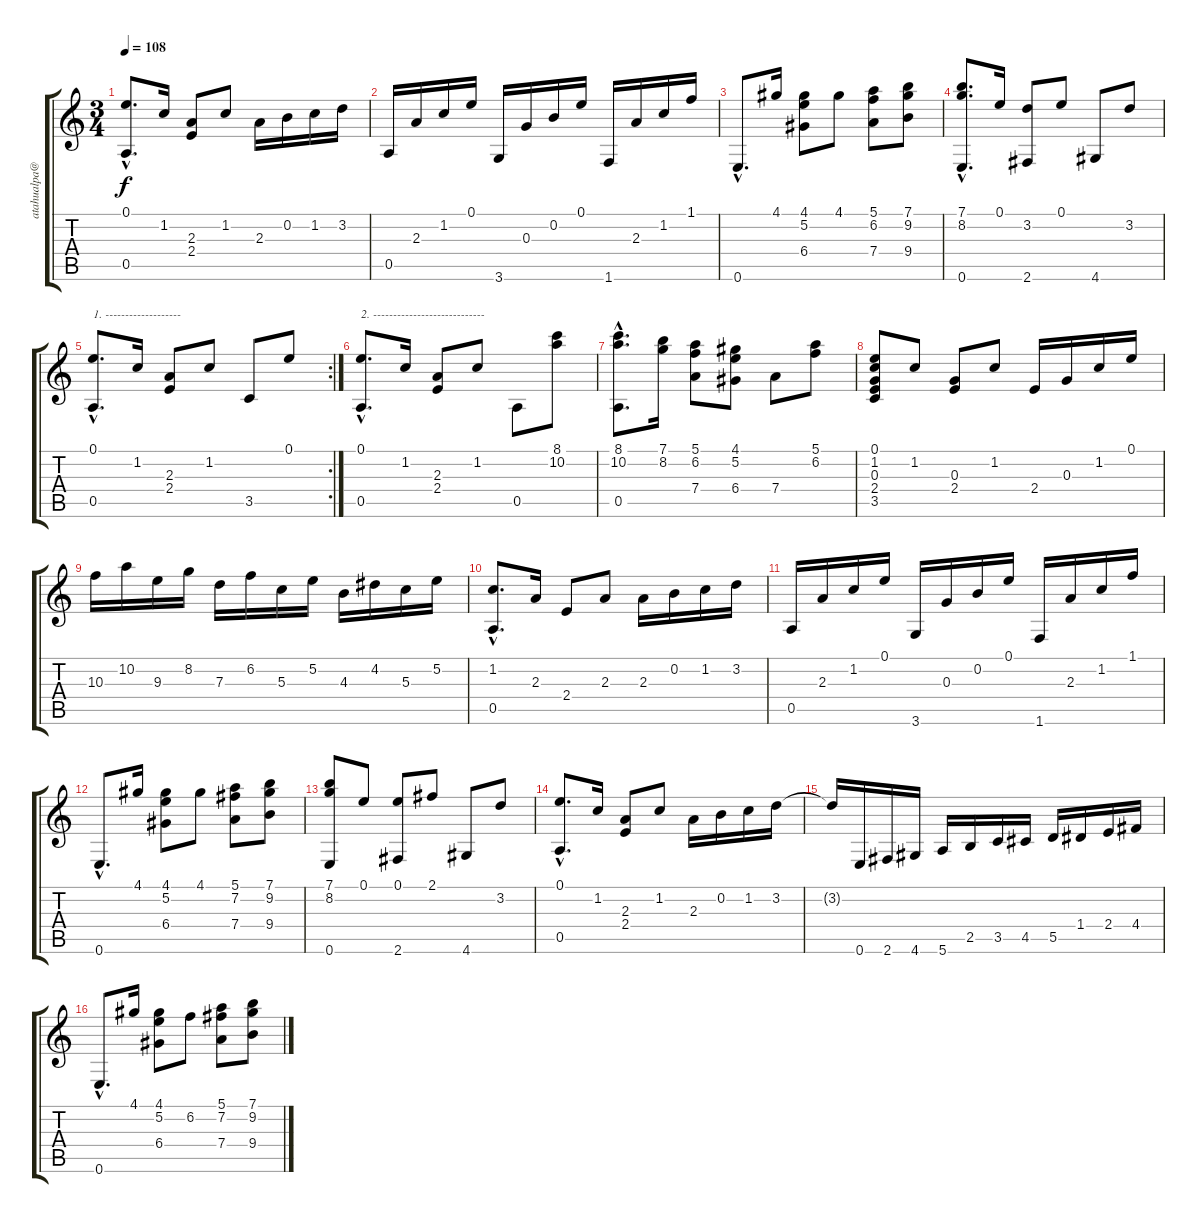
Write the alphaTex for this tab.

\track ("" "atahualpa@") {instrument acousticguitarnylon}
\staff {score tabs}
\tuning (E4 B3 G3 D3 A2 E2) {hide}
\ts (3 4)
\tempo 108
\clef g2
\ks c
(0.1{hac} 0.5{hac}).8{d dy f} 1.2.16 (2.3 2.4).8 1.2.8 2.3.16 0.2.16 1.2.16 3.2.16 |
0.5.16 2.3.16 1.2.16 0.1.16 3.6.16 0.3.16 0.2.16 0.1.16 1.6.16 2.3.16 1.2.16 1.1.16 |
0.6{hac}.8{d} 4.1.16 (4.1 5.2 6.4).8 4.1.8 (5.1 6.2 7.4).8 (7.1 9.2 9.4).8 |
(7.1{hac} 8.2{hac} 0.6{hac}).8{d} 0.1.16 (3.2 2.6).8 0.1.8 4.6.8 3.2.8 |
\rc 2
(0.1{hac} 0.5{hac}).8{d txt "1. -------------------"} 1.2.16 (2.3 2.4).8 1.2.8 3.5.8 0.1.8 |
(0.1{hac} 0.5{hac}).8{d txt "2. ----------------------------"} 1.2.16 (2.3 2.4).8 1.2.8 0.5.8 (8.1 10.2).8 |
(8.1{hac} 10.2{hac} 0.5{hac}).8{d} (7.1 8.2).16 (5.1 6.2 7.4).8 (4.1 5.2 6.4).8 7.4.8 (5.1 6.2).8 |
(0.1 1.2 0.3 2.4 3.5).8 1.2.8 (0.3 2.4).8 1.2.8 2.4.16 0.3.16 1.2.16 0.1.16 |
10.3.16 10.2.16 9.3.16 8.2.16 7.3.16 6.2.16 5.3.16 5.2.16 4.3.16 4.2.16 5.3.16 5.2.16 |
(1.2{hac} 0.5{hac}).8{d} 2.3.16 2.4.8 2.3.8 2.3.16 0.2.16 1.2.16 3.2.16 |
0.5.16 2.3.16 1.2.16 0.1.16 3.6.16 0.3.16 0.2.16 0.1.16 1.6.16 2.3.16 1.2.16 1.1.16 |
0.6{hac}.8{d} 4.1.16 (4.1 5.2 6.4).8 4.1.8 (5.1 7.2 7.4).8 (7.1 9.2 9.4).8 |
(7.1 8.2 0.6).8 0.1.8 (0.1 2.6).8 2.1.8 4.6.8 3.2.8 |
(0.1{hac} 0.5{hac}).8{d} 1.2.16 (2.3 2.4).8 1.2.8 2.3.16 0.2.16 1.2.16 3.2.16 |
3.2{t}.16 0.6.16 2.6.16 4.6.16 5.6.16 2.5.16 3.5.16 4.5.16 5.5.16 1.4.16 2.4.16 4.4.16 |
0.6{hac}.8{d} 4.1.16 (4.1 5.2 6.4).8 6.2.8 (5.1 7.2 7.4).8 (7.1 9.2 9.4).8
